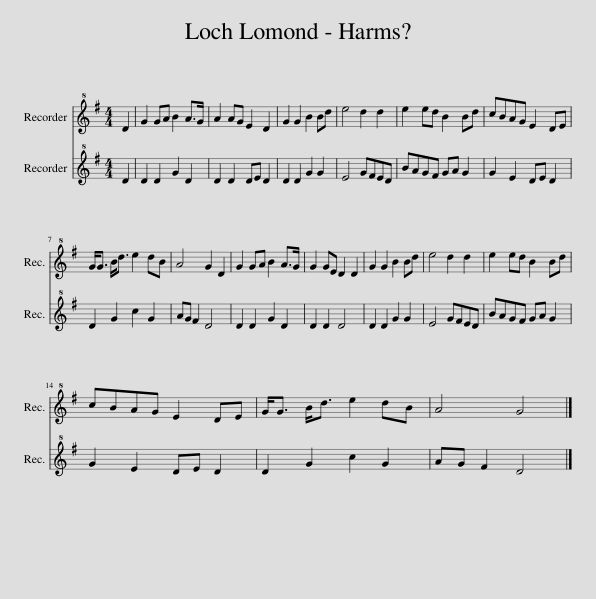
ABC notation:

X:1
%%score 1 2
L:1/8
M:4/4
I:linebreak $
K:G
V:1 treble+8
V:2 treble+8
V:1
 D2 | G2 GA B2 A>G | A2 AG E2 D2 | G2 G2 B2 Bd | e4 d2 d2 | %5
 e2 ed B2 Bd | cBAG E2 DE |$ G<G B<d e2 dB | A4 G2 D2 | G2 GA B2 A>G | %10
 G2 GE D2 D2 | G2 G2 B2 Bd | e4 d2 d2 | e2 ed B2 Bd |$ cBAG E2 DE | %15
 G<G B<d e2 dB | A4 G4 |] %17
V:2
 D2 | D2 D2 G2 D2 | D2 D2 DE D2 | D2 D2 G2 G2 | E4 GFED | %5
 BAGF GA G2 | G2 E2 DE D2 |$ D2 G2 c2 G2 | AG F2 D4 | D2 D2 G2 D2 | %10
 D2 D2 D4 | D2 D2 G2 G2 | E4 GFED | BAGF GA G2 |$ G2 E2 DE D2 | %15
 D2 G2 c2 G2 | AG F2 D4 |] %17
